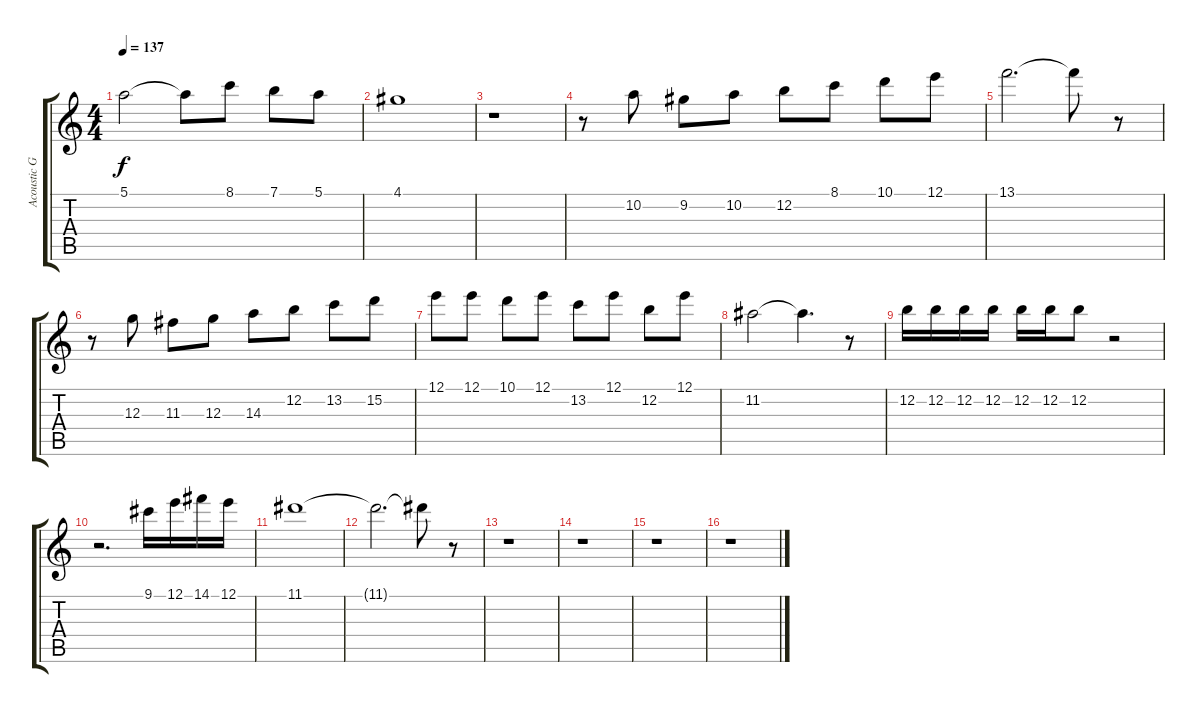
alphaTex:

\track ("Acoustic Guitar 2 " "Acoustic G") {instrument acousticguitarnylon}
\staff {score tabs}
\tuning (E4 B3 G3 D3 A2 E2) {hide}
\ts (4 4)
\tempo 137
\clef g2
\ks c
5.1.2{dy f} 5.1{t}.8 8.1.8 7.1.8 5.1.8 |
4.1.1 |
r.1 |
r.8 10.2.8 9.2.8 10.2.8 12.2.8 8.1.8 10.1.8 12.1.8 |
13.1.2{d} 13.1{t}.8 r.8 |
r.8 12.3.8 11.3.8 12.3.8 14.3.8 12.2.8 13.2.8 15.2.8 |
12.1.8 12.1.8 10.1.8 12.1.8 13.2.8 12.1.8 12.2.8 12.1.8 |
11.2.2 11.2{t}.4{d} r.8 |
12.2.16 12.2.16 12.2.16 12.2.16 12.2.16 12.2.16 12.2.8 r.2 |
r.2{d} 9.1.16 12.1.16 14.1.16 12.1.16 |
11.1.1 |
11.1{t}.2{d} 11.1{t}.8 r.8 |
r.1 |
r.1 |
r.1 |
r.1
